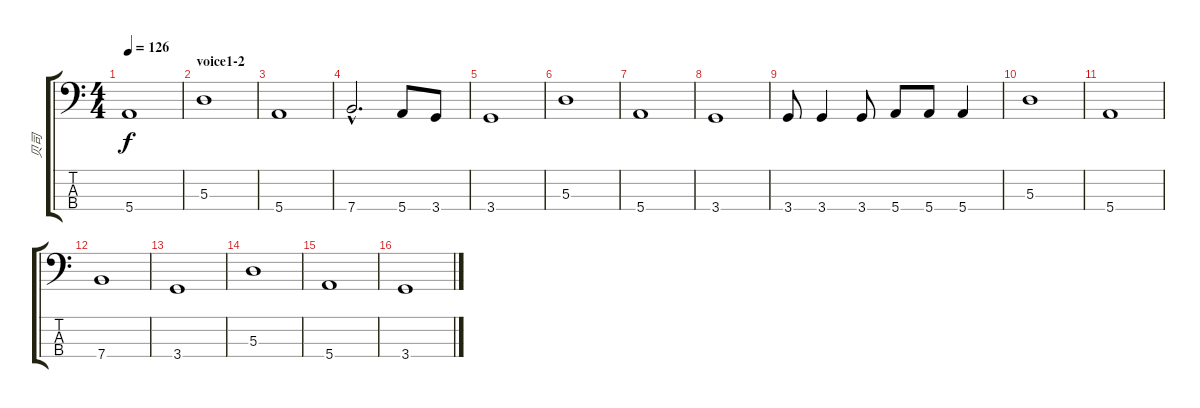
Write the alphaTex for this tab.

\track ("贝司" "贝司") {instrument electricbassfinger}
\staff {score tabs}
\tuning (G2 D2 A1 E1) {hide}
\ts (4 4)
\tempo 126
\clef f4
\ks c
5.4.1{dy f} |
\section ("" "voice1-2")
5.3.1 |
5.4.1 |
7.4{hac}.2{d} 5.4.8 3.4.8 |
3.4.1 |
5.3.1 |
5.4.1 |
3.4.1 |
3.4.8 3.4.4 3.4.8 5.4.8 5.4.8 5.4.4 |
5.3.1 |
5.4.1 |
7.4.1 |
3.4.1 |
5.3.1 |
5.4.1 |
3.4.1
